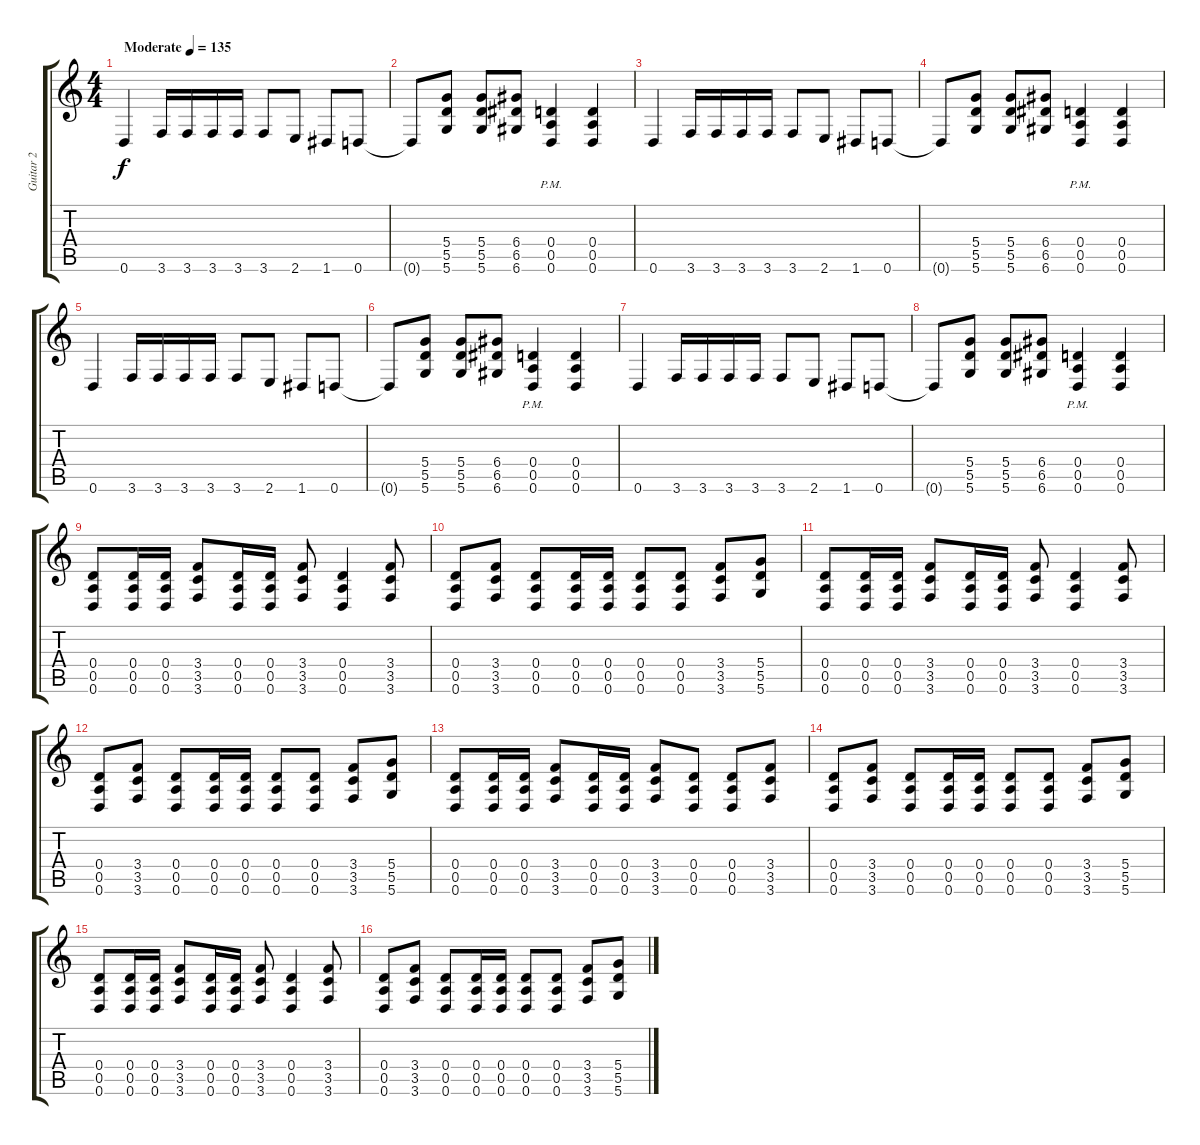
\track ("Guitar 2" "Guitar 2") {instrument overdrivenguitar}
\staff {score tabs}
\tuning (E4 B3 G3 D3 A2 D2) {hide}
\ts (4 4)
\tempo (135 "Moderate")
\clef g2
\ks c
0.6.4{dy f instrument overdrivenguitar} 3.6.16 3.6.16 3.6.16 3.6.16 3.6.8 2.6.8 1.6.8 0.6.8 |
0.6{t}.8 (5.4 5.5 5.6).8 (5.4 5.5 5.6).8 (6.4 6.5 6.6).8 (0.4 0.5 0.6{pm}).4 (0.4 0.5 0.6).4 |
0.6.4 3.6.16 3.6.16 3.6.16 3.6.16 3.6.8 2.6.8 1.6.8 0.6.8 |
0.6{t}.8 (5.4 5.5 5.6).8 (5.4 5.5 5.6).8 (6.4 6.5 6.6).8 (0.4 0.5 0.6{pm}).4 (0.4 0.5 0.6).4 |
0.6.4 3.6.16 3.6.16 3.6.16 3.6.16 3.6.8 2.6.8 1.6.8 0.6.8 |
0.6{t}.8 (5.4 5.5 5.6).8 (5.4 5.5 5.6).8 (6.4 6.5 6.6).8 (0.4 0.5 0.6{pm}).4 (0.4 0.5 0.6).4 |
0.6.4 3.6.16 3.6.16 3.6.16 3.6.16 3.6.8 2.6.8 1.6.8 0.6.8 |
0.6{t}.8 (5.4 5.5 5.6).8 (5.4 5.5 5.6).8 (6.4 6.5 6.6).8 (0.4 0.5 0.6{pm}).4 (0.4 0.5 0.6).4 |
(0.4 0.5 0.6).8 (0.4 0.5 0.6).16 (0.4 0.5 0.6).16 (3.4 3.5 3.6).8 (0.4 0.5 0.6).16 (0.4 0.5 0.6).16 (3.4 3.5 3.6).8 (0.4 0.5 0.6).4 (3.4 3.5 3.6).8 |
(0.4 0.5 0.6).8 (3.4 3.5 3.6).8 (0.4 0.5 0.6).8 (0.4 0.5 0.6).16 (0.4 0.5 0.6).16 (0.4 0.5 0.6).8 (0.4 0.5 0.6).8 (3.4 3.5 3.6).8 (5.4 5.5 5.6).8 |
(0.4 0.5 0.6).8 (0.4 0.5 0.6).16 (0.4 0.5 0.6).16 (3.4 3.5 3.6).8 (0.4 0.5 0.6).16 (0.4 0.5 0.6).16 (3.4 3.5 3.6).8 (0.4 0.5 0.6).4 (3.4 3.5 3.6).8 |
(0.4 0.5 0.6).8 (3.4 3.5 3.6).8 (0.4 0.5 0.6).8 (0.4 0.5 0.6).16 (0.4 0.5 0.6).16 (0.4 0.5 0.6).8 (0.4 0.5 0.6).8 (3.4 3.5 3.6).8 (5.4 5.5 5.6).8 |
(0.4 0.5 0.6).8 (0.4 0.5 0.6).16 (0.4 0.5 0.6).16 (3.4 3.5 3.6).8 (0.4 0.5 0.6).16 (0.4 0.5 0.6).16 (3.4 3.5 3.6).8 (0.4 0.5 0.6).8 (0.4 0.5 0.6).8 (3.4 3.5 3.6).8 |
(0.4 0.5 0.6).8 (3.4 3.5 3.6).8 (0.4 0.5 0.6).8 (0.4 0.5 0.6).16 (0.4 0.5 0.6).16 (0.4 0.5 0.6).8 (0.4 0.5 0.6).8 (3.4 3.5 3.6).8 (5.4 5.5 5.6).8 |
(0.4 0.5 0.6).8 (0.4 0.5 0.6).16 (0.4 0.5 0.6).16 (3.4 3.5 3.6).8 (0.4 0.5 0.6).16 (0.4 0.5 0.6).16 (3.4 3.5 3.6).8 (0.4 0.5 0.6).4 (3.4 3.5 3.6).8 |
(0.4 0.5 0.6).8 (3.4 3.5 3.6).8 (0.4 0.5 0.6).8 (0.4 0.5 0.6).16 (0.4 0.5 0.6).16 (0.4 0.5 0.6).8 (0.4 0.5 0.6).8 (3.4 3.5 3.6).8 (5.4 5.5 5.6).8
